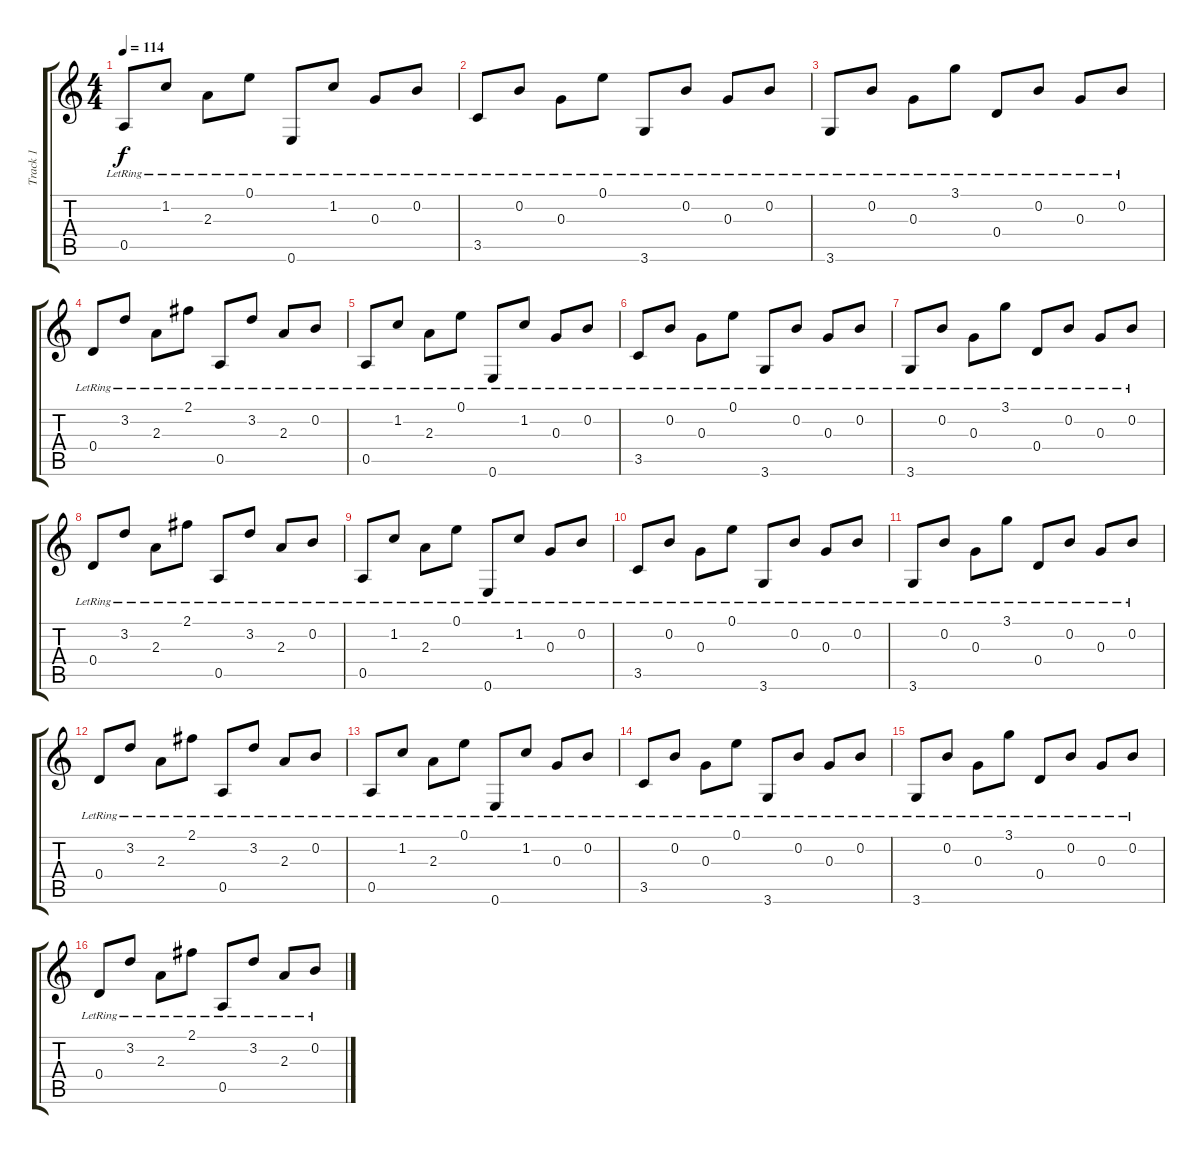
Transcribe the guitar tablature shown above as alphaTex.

\track ("Track 1" "Track 1") {instrument acousticguitarsteel}
\staff {score tabs}
\tuning (E4 B3 G3 D3 A2 E2) {hide}
\ts (4 4)
\tempo 114
\clef g2
\ks c
0.5{lr}.8{dy f} 1.2{lr}.8 2.3{lr}.8 0.1{lr}.8 0.6{lr}.8 1.2{lr}.8 0.3{lr}.8 0.2{lr}.8 |
3.5{lr}.8 0.2{lr}.8 0.3{lr}.8 0.1{lr}.8 3.6{lr}.8 0.2{lr}.8 0.3{lr}.8 0.2{lr}.8 |
3.6{lr}.8 0.2{lr}.8 0.3{lr}.8 3.1{lr}.8 0.4{lr}.8 0.2{lr}.8 0.3{lr}.8 0.2{lr}.8 |
0.4{lr}.8 3.2{lr}.8 2.3{lr}.8 2.1{lr}.8 0.5{lr}.8 3.2{lr}.8 2.3{lr}.8 0.2{lr}.8 |
0.5{lr}.8 1.2{lr}.8 2.3{lr}.8 0.1{lr}.8 0.6{lr}.8 1.2{lr}.8 0.3{lr}.8 0.2{lr}.8 |
3.5{lr}.8 0.2{lr}.8 0.3{lr}.8 0.1{lr}.8 3.6{lr}.8 0.2{lr}.8 0.3{lr}.8 0.2{lr}.8 |
3.6{lr}.8 0.2{lr}.8 0.3{lr}.8 3.1{lr}.8 0.4{lr}.8 0.2{lr}.8 0.3{lr}.8 0.2{lr}.8 |
0.4{lr}.8 3.2{lr}.8 2.3{lr}.8 2.1{lr}.8 0.5{lr}.8 3.2{lr}.8 2.3{lr}.8 0.2{lr}.8 |
0.5{lr}.8 1.2{lr}.8 2.3{lr}.8 0.1{lr}.8 0.6{lr}.8 1.2{lr}.8 0.3{lr}.8 0.2{lr}.8 |
3.5{lr}.8 0.2{lr}.8 0.3{lr}.8 0.1{lr}.8 3.6{lr}.8 0.2{lr}.8 0.3{lr}.8 0.2{lr}.8 |
3.6{lr}.8 0.2{lr}.8 0.3{lr}.8 3.1{lr}.8 0.4{lr}.8 0.2{lr}.8 0.3{lr}.8 0.2{lr}.8 |
0.4{lr}.8 3.2{lr}.8 2.3{lr}.8 2.1{lr}.8 0.5{lr}.8 3.2{lr}.8 2.3{lr}.8 0.2{lr}.8 |
0.5{lr}.8 1.2{lr}.8 2.3{lr}.8 0.1{lr}.8 0.6{lr}.8 1.2{lr}.8 0.3{lr}.8 0.2{lr}.8 |
3.5{lr}.8 0.2{lr}.8 0.3{lr}.8 0.1{lr}.8 3.6{lr}.8 0.2{lr}.8 0.3{lr}.8 0.2{lr}.8 |
3.6{lr}.8 0.2{lr}.8 0.3{lr}.8 3.1{lr}.8 0.4{lr}.8 0.2{lr}.8 0.3{lr}.8 0.2{lr}.8 |
0.4{lr}.8 3.2{lr}.8 2.3{lr}.8 2.1{lr}.8 0.5{lr}.8 3.2{lr}.8 2.3{lr}.8 0.2{lr}.8
